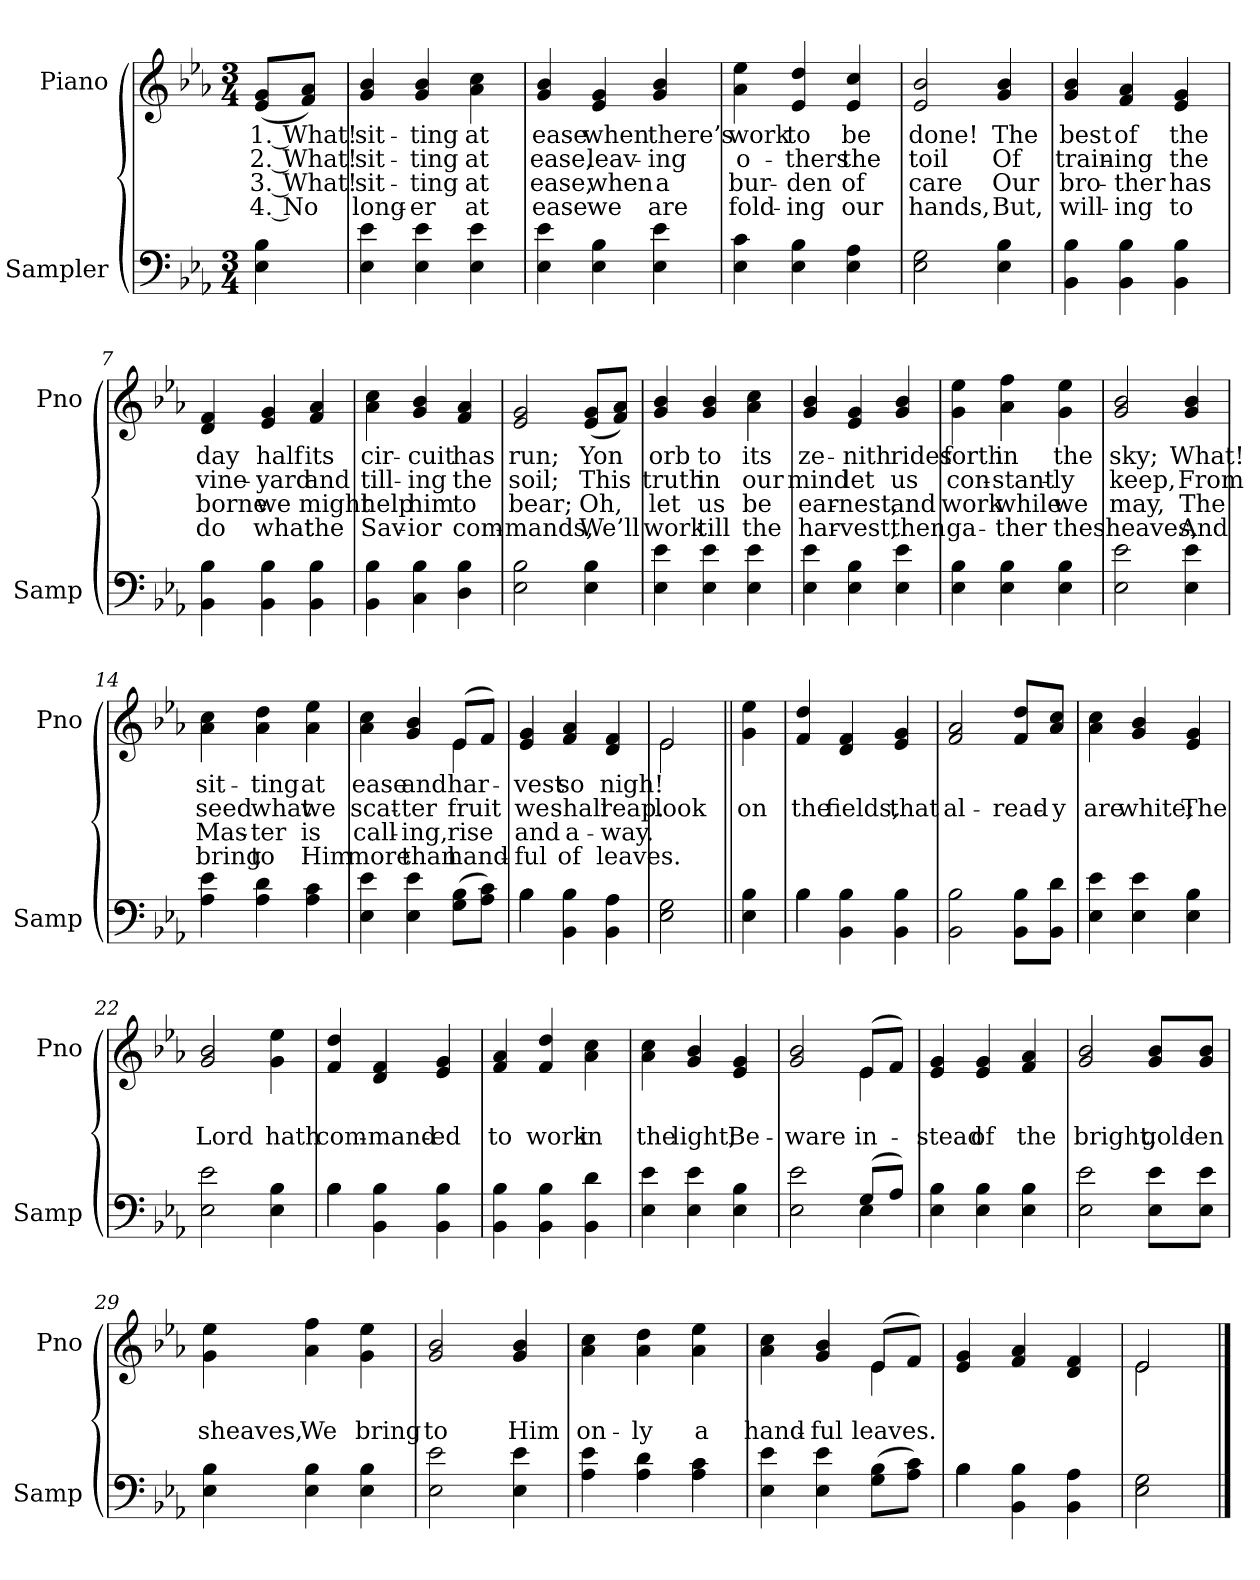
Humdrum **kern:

**kern	**kern	**text	**text	**text	**text
*part2	*part1	*part1	*part1	*part1	*part1
*staff2	*staff1	*staff1	*staff1	*staff1	*staff1
*I"Sampler	*I"Piano	*	*	*	*
*I'Samp	*I'Pno	*	*	*	*
*clefF4	*clefG2	*	*	*	*
*k[b-e-a-]	*k[b-e-a-]	*	*	*	*
*E-:	*E-:	*	*	*	*
*M3/4	*M3/4	*	*	*	*
=1	=1	=1	=1	=1	=1
4E- 4B-	(8e-/ 8g/L	1. What!	2. What!	3. What!	4. No
.	8f/ 8a-/J)	.	.	.	.
=2	=2	=2	=2	=2	=2
4E- 4e-	4g 4b-	sit-	sit-	sit-	long-
4E- 4e-	4g 4b-	-ting	-ting	-ting	-er
4E- 4e-	4a- 4cc	at	at	at	at
=3	=3	=3	=3	=3	=3
4E- 4e-	4g 4b-	ease	ease,	ease,	ease
4E- 4B-	4e- 4g	when	leav-	when	we
4E- 4e-	4g 4b-	there’s	-ing	a	are
=4	=4	=4	=4	=4	=4
4E- 4c	4a- 4ee-	work	o-	bur-	fold-
4E- 4B-	4e- 4dd	to	-thers	-den	-ing
4E- 4A-	4e- 4cc	be	the	of	our
=5	=5	=5	=5	=5	=5
2E- 2G	2e- 2b-	done!	toil	care	hands,
4E- 4B-	4g 4b-	The	Of	Our	But,
=6	=6	=6	=6	=6	=6
4BB- 4B-	4g 4b-	best	train-	bro-	will-
4BB- 4B-	4f 4a-	of	-ing	-ther	-ing
4BB- 4B-	4e- 4g	the	the	has	to
=7	=7	=7	=7	=7	=7
4BB- 4B-	4d 4f	day	vine-	borne	do
4BB- 4B-	4e- 4g	half	-yard	we	what
4BB- 4B-	4f 4a-	its	and	might	the
=8	=8	=8	=8	=8	=8
4BB- 4B-	4a- 4cc	cir-	till-	help	Sav-
4C 4B-	4g 4b-	-cuit	-ing	him	-ior
4D 4B-	4f 4a-	has	the	to	com-
=9	=9	=9	=9	=9	=9
2E- 2B-	2e- 2g	run;	soil;	bear;	-mands,
4E- 4B-	(8e-/ 8g/L	Yon	This	Oh,	We’ll
.	8f/ 8a-/J)	.	.	.	.
=10	=10	=10	=10	=10	=10
4E- 4e-	4g 4b-	orb	truth	let	work
4E- 4e-	4g 4b-	to	in	us	till
4E- 4e-	4a- 4cc	its	our	be	the
=11	=11	=11	=11	=11	=11
4E- 4e-	4g 4b-	ze-	mind	ear-	har-
4E- 4B-	4e- 4g	-nith	let	-nest,	-vest,
4E- 4e-	4g 4b-	rides	us	and	then
=12	=12	=12	=12	=12	=12
4E- 4B-	4g 4ee-	forth	con-	work	ga-
4E- 4B-	4a- 4ff	in	-stant-	while	-ther
4E- 4B-	4g 4ee-	the	-ly	we	the
=13	=13	=13	=13	=13	=13
2E- 2e-	2g 2b-	sky;	keep,	may,	sheaves,
4E- 4e-	4g 4b-	What!	From	The	And
=14	=14	=14	=14	=14	=14
4A- 4e-	4a- 4cc	sit-	seed	Mas-	bring
4A- 4d	4a- 4dd	-ting	what	-ter	to
4A- 4c	4a- 4ee-	at	we	is	Him
=15	=15	=15	=15	=15	=15
*	*^	*	*	*	*
4E- 4e-	4a- 4cc	2ryy	ease	scat-	call-	more
4E- 4e-	4g 4b-	.	and	-ter	-ing,	than
(8G\ 8B-\L	(8e-/L	4e-	har-	fruit	-rise	hand-
8A-\ 8c\J)	8f/J)	.	.	.	.	.
*	*v	*v	*	*	*	*
=16	=16	=16	=16	=16	=16
*^	*	*	*	*	*
4B-\	4B-	4e- 4g	-vest	we	and	-ful
4BB- 4B-	2ryy	4f 4a-	so	shall	a-	of
4BB- 4A-	.	4d 4f	nigh!	reap.	-way.	leaves.
*v	*v	*	*	*	*	*
=17	=17	=17	=17	=17	=17
*	*^	*	*	*	*
2E- 2G	2e-/	2e-	.	look	.	.
=18||	=18||	=18||	=18||	=18||	=18||	=18||
!	!LO:TX:t=Refrain	!	!	!	!	!
*	*v	*v	*	*	*	*
4E- 4B-	4g 4ee-	.	on	.	.
=19	=19	=19	=19	=19	=19
*^	*	*	*	*	*
4B-\	4B-	4f 4dd	.	the	.	.
4BB- 4B-	2ryy	4d 4f	.	fields,	.	.
4BB- 4B-	.	4e- 4g	.	that	.	.
*v	*v	*	*	*	*	*
=20	=20	=20	=20	=20	=20
2BB- 2B-	2f 2a-	.	al-	.	.
8BB-\ 8B-\L	8f/ 8dd/L	.	-read-	.	.
8BB-\ 8d\J	8a-/ 8cc/J	.	-y	.	.
=21	=21	=21	=21	=21	=21
4E- 4e-	4a- 4cc	.	are	.	.
4E- 4e-	4g 4b-	.	white;	.	.
4E- 4B-	4e- 4g	.	The	.	.
=22	=22	=22	=22	=22	=22
2E- 2e-	2g 2b-	.	Lord	.	.
4E- 4B-	4g 4ee-	.	hath	.	.
=23	=23	=23	=23	=23	=23
*^	*	*	*	*	*
4B-\	4B-	4f 4dd	.	com-	.	.
4BB- 4B-	2ryy	4d 4f	.	-mand-	.	.
4BB- 4B-	.	4e- 4g	.	-ed	.	.
*v	*v	*	*	*	*	*
=24	=24	=24	=24	=24	=24
4BB- 4B-	4f 4a-	.	to	.	.
4BB- 4B-	4f 4dd	.	work	.	.
4BB- 4d	4a- 4cc	.	in	.	.
=25	=25	=25	=25	=25	=25
4E- 4e-	4a- 4cc	.	the	.	.
4E- 4e-	4g 4b-	.	light;	.	.
4E- 4B-	4e- 4g	.	Be-	.	.
=26	=26	=26	=26	=26	=26
*^	*^	*	*	*	*
2E- 2e-	2ryy	2g 2b-	2ryy	.	-ware	.	.
(8G/L	4E-	(8e-/L	4e-	.	in-	.	.
8A-/J)	.	8f/J)	.	.	.	.	.
*v	*v	*	*	*	*	*	*
*	*v	*v	*	*	*	*
=27	=27	=27	=27	=27	=27
4E- 4B-	4e- 4g	.	-stead	.	.
4E- 4B-	4e- 4g	.	of	.	.
4E- 4B-	4f 4a-	.	the	.	.
=28	=28	=28	=28	=28	=28
2E- 2e-	2g 2b-	.	bright,	.	.
8E-\ 8e-\L	8g/ 8b-/L	.	gold-	.	.
8E-\ 8e-\J	8g/ 8b-/J	.	-en	.	.
=29	=29	=29	=29	=29	=29
4E- 4B-	4g 4ee-	.	sheaves,	.	.
4E- 4B-	4a- 4ff	.	We	.	.
4E- 4B-	4g 4ee-	.	bring	.	.
=30	=30	=30	=30	=30	=30
2E- 2e-	2g 2b-	.	to	.	.
4E- 4e-	4g 4b-	.	Him	.	.
=31	=31	=31	=31	=31	=31
4A- 4e-	4a- 4cc	.	on-	.	.
4A- 4d	4a- 4dd	.	-ly	.	.
4A- 4c	4a- 4ee-	.	a	.	.
=32	=32	=32	=32	=32	=32
*	*^	*	*	*	*
4E- 4e-	4a- 4cc	2ryy	.	hand-	.	.
4E- 4e-	4g 4b-	.	.	-ful	.	.
(8G\ 8B-\L	(8e-/L	4e-	.	leaves.	.	.
8A-\ 8c\J)	8f/J)	.	.	.	.	.
*	*v	*v	*	*	*	*
=33	=33	=33	=33	=33	=33
*^	*	*	*	*	*
4B-\	4B-	4e- 4g	.	.	.	.
4BB- 4B-	2ryy	4f 4a-	.	.	.	.
4BB- 4A-	.	4d 4f	.	.	.	.
*v	*v	*	*	*	*	*
=34	=34	=34	=34	=34	=34
*	*^	*	*	*	*
2E- 2G	2e-/	2e-	.	.	.	.
*	*v	*v	*	*	*	*
==	==	==	==	==	==
*-	*-	*-	*-	*-	*-
